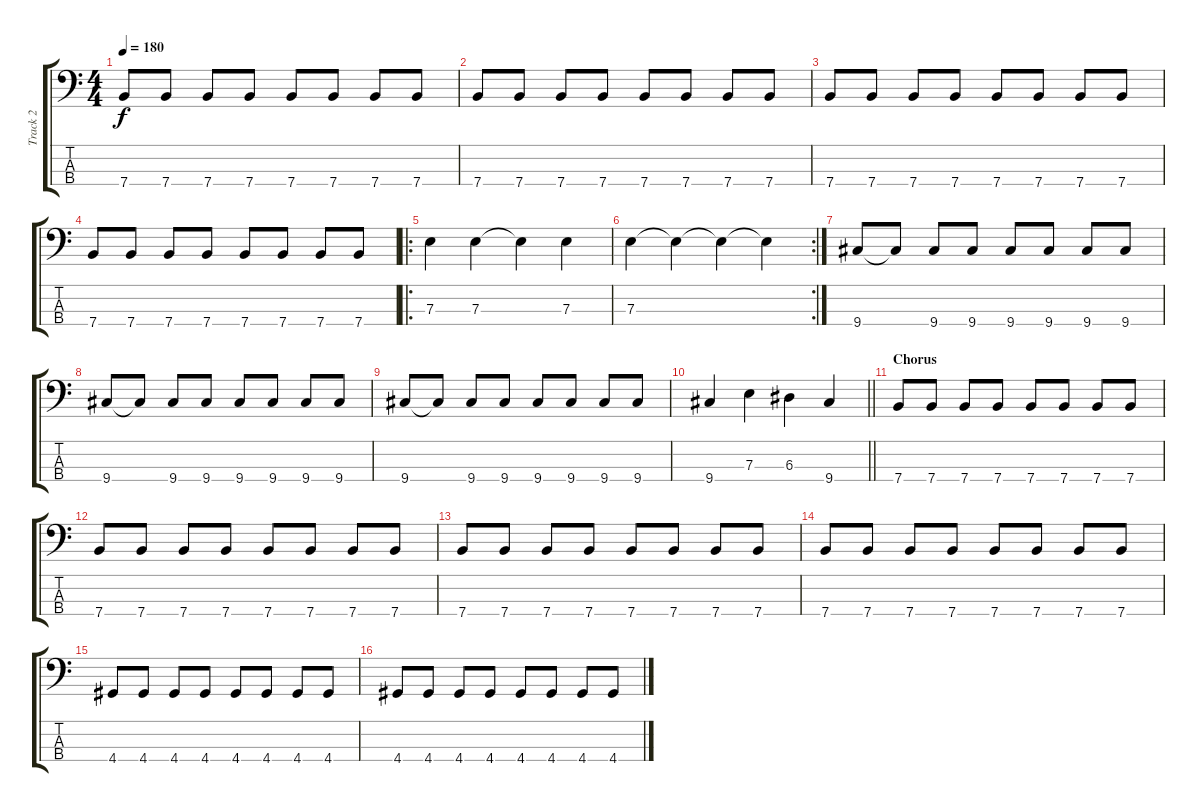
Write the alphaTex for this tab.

\track ("Track 2" "Track 2") {instrument electricbasspick}
\staff {score tabs}
\tuning (G2 D2 A1 E1) {hide}
\ts (4 4)
\tempo 180
\clef f4
\ks c
7.4.8{dy f} 7.4.8 7.4.8 7.4.8 7.4.8 7.4.8 7.4.8 7.4.8 |
7.4.8 7.4.8 7.4.8 7.4.8 7.4.8 7.4.8 7.4.8 7.4.8 |
7.4.8 7.4.8 7.4.8 7.4.8 7.4.8 7.4.8 7.4.8 7.4.8 |
7.4.8 7.4.8 7.4.8 7.4.8 7.4.8 7.4.8 7.4.8 7.4.8 |
\ro
7.3.4 7.3.4 7.3{t}.4 7.3.4 |
\rc 2
7.3.4 7.3{t}.4 7.3{t}.4 7.3{t}.4 |
9.4.8 9.4{t}.8 9.4.8 9.4.8 9.4.8 9.4.8 9.4.8 9.4.8 |
9.4.8 9.4{t}.8 9.4.8 9.4.8 9.4.8 9.4.8 9.4.8 9.4.8 |
9.4.8 9.4{t}.8 9.4.8 9.4.8 9.4.8 9.4.8 9.4.8 9.4.8 |
\barLineRight lightlight
9.4.4 7.3.4 6.3.4 9.4.4 |
\section ("" "Chorus")
7.4.8 7.4.8 7.4.8 7.4.8 7.4.8 7.4.8 7.4.8 7.4.8 |
7.4.8 7.4.8 7.4.8 7.4.8 7.4.8 7.4.8 7.4.8 7.4.8 |
7.4.8 7.4.8 7.4.8 7.4.8 7.4.8 7.4.8 7.4.8 7.4.8 |
7.4.8 7.4.8 7.4.8 7.4.8 7.4.8 7.4.8 7.4.8 7.4.8 |
4.4.8 4.4.8 4.4.8 4.4.8 4.4.8 4.4.8 4.4.8 4.4.8 |
4.4.8 4.4.8 4.4.8 4.4.8 4.4.8 4.4.8 4.4.8 4.4.8
